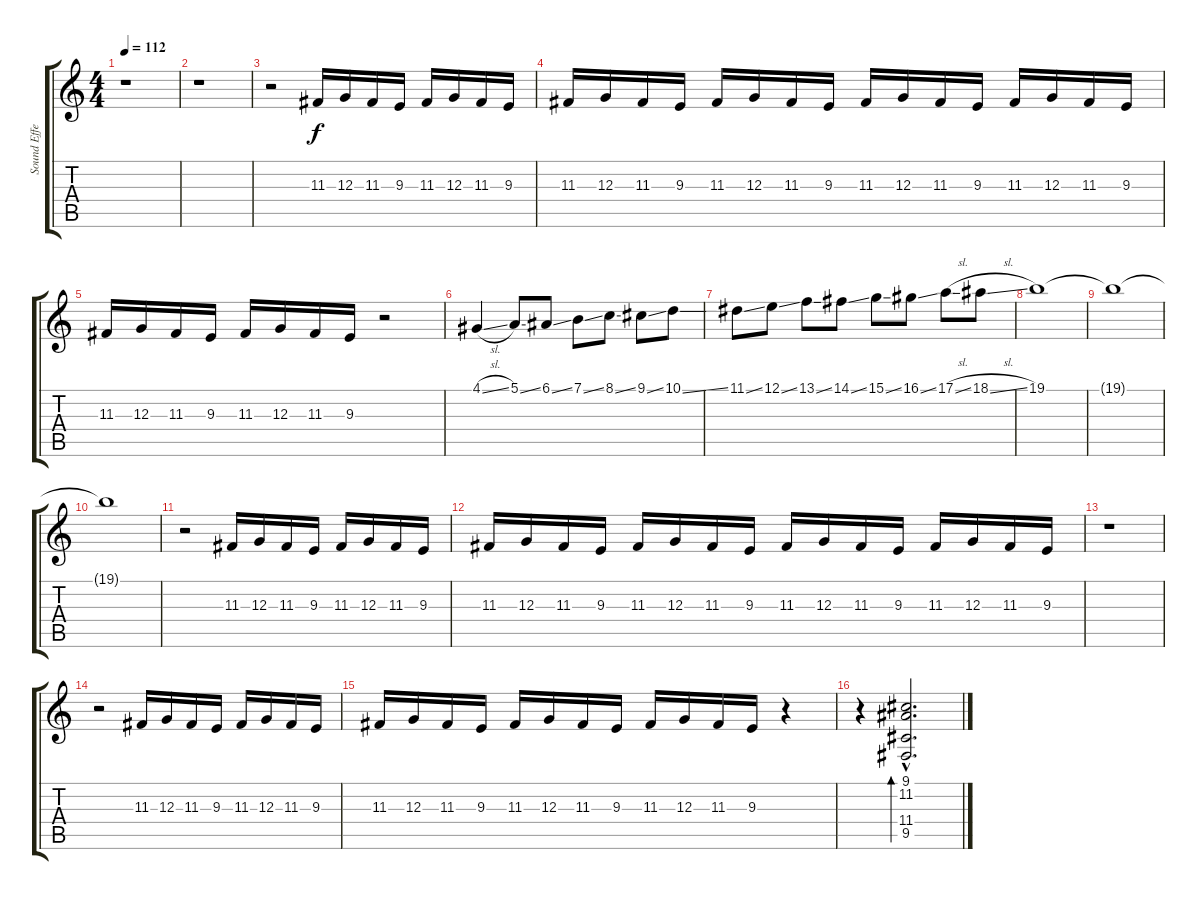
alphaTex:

\track ("Sound Effects 1" "Sound Effe") {instrument synthstrings2}
\staff {score tabs}
\tuning (E4 B3 G3 D3 A2 E2) {hide}
\ts (4 4)
\tempo 112
\clef g2
\ks c
r.1{dy f} |
r.1 |
r.2 11.3.16{volume 6 instrument synthstrings2} 12.3.16 11.3.16{volume 7} 9.3.16 11.3.16{volume 8} 12.3.16 11.3.16{volume 9} 9.3.16 |
11.3.16{volume 10} 12.3.16{volume 11} 11.3.16{volume 12} 9.3.16{volume 13} 11.3.16{volume 14} 12.3.16{volume 15} 11.3.16 9.3.16 11.3.16 12.3.16 11.3.16 9.3.16 11.3.16 12.3.16 11.3.16 9.3.16 |
11.3.16{volume 13} 12.3.16{volume 11} 11.3.16{volume 10} 9.3.16{volume 9} 11.3.16{volume 8} 12.3.16{volume 7} 11.3.16{volume 5} 9.3.16{volume 4} r.2 |
4.1{sl}.4{volume 6 instrument synthstrings2} 5.1{ss}.8{volume 7} 6.1{ss}.8 7.1{ss}.8{volume 8} 8.1{ss}.8 9.1{ss}.8{volume 9} 10.1{ss}.8 |
11.1{ss}.8{volume 10} 12.1{ss}.8{volume 11} 13.1{ss}.8{volume 12} 14.1{ss}.8{volume 13} 15.1{ss}.8{volume 14} 16.1{ss}.8{volume 15} 17.1{sl}.8{volume 16} 18.1{sl}.8 |
19.1.1 |
19.1{t}.1 |
19.1{t}.1 |
r.2 11.3.16{volume 6 instrument synthstrings2} 12.3.16 11.3.16{volume 7} 9.3.16 11.3.16{volume 8} 12.3.16 11.3.16{volume 9} 9.3.16 |
11.3.16{volume 10} 12.3.16{volume 11} 11.3.16{volume 12} 9.3.16{volume 13} 11.3.16{volume 14} 12.3.16{volume 15} 11.3.16{volume 14} 9.3.16{volume 13} 11.3.16{volume 12} 12.3.16{volume 11} 11.3.16{volume 10} 9.3.16{volume 9} 11.3.16{volume 8} 12.3.16{volume 7} 11.3.16{volume 6} 9.3.16{volume 5} |
r.1 |
r.2 11.3.16{volume 6 instrument synthstrings2} 12.3.16 11.3.16{volume 7} 9.3.16 11.3.16{volume 8} 12.3.16 11.3.16{volume 9} 9.3.16 |
11.3.16{volume 10} 12.3.16{volume 11} 11.3.16{volume 12} 9.3.16{volume 13} 11.3.16{volume 14} 12.3.16{volume 15} 11.3.16{volume 14} 9.3.16{volume 13} 11.3.16{volume 12} 12.3.16{volume 11} 11.3.16{volume 10} 9.3.16{volume 9} r.4 |
r.4{volume 7 instrument brasssection} (9.1{hac} 11.2{hac} 11.4{hac} 9.5{hac}).2{d bd 240}
